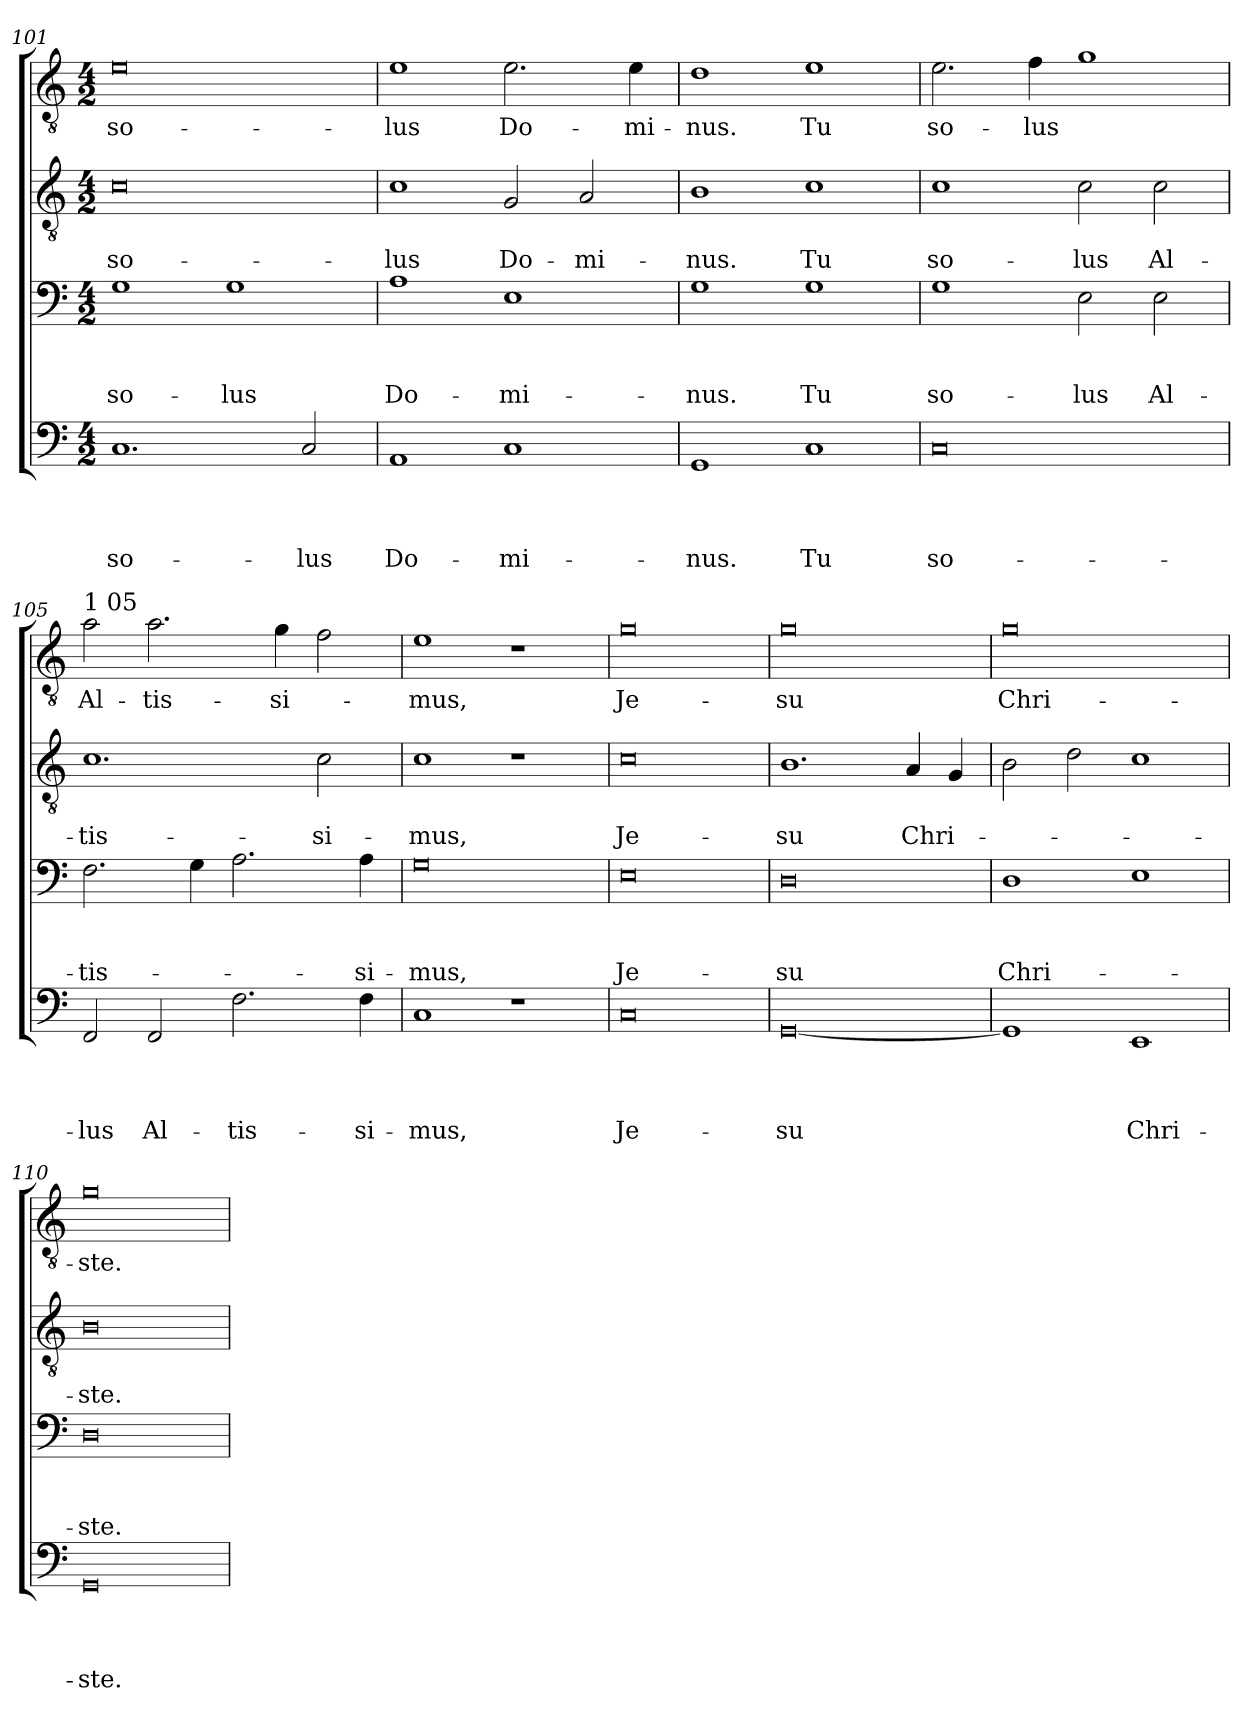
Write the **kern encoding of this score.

**kern	**text	**text	**text	**text	**kern	**text	**text	**text	**kern	**text	**text	**kern	**text
*part4	*part4	*part4	*part4	*part4	*part3	*part3	*part3	*part3	*part2	*part2	*part2	*part1	*part1
*staff4	*staff4	*staff4	*staff4	*staff4	*staff3	*staff3	*staff3	*staff3	*staff2	*staff2	*staff2	*staff1	*staff1
*clefF4	*	*	*	*	*clefF4	*	*	*	*clefGv2	*	*	*clefGv2	*
*k[]	*	*	*	*	*k[]	*	*	*	*k[]	*	*	*k[]	*
*C:	*	*	*	*	*C:	*	*	*	*C:	*	*	*C:	*
*M4/2	*	*	*	*	*M4/2	*	*	*	*M4/2	*	*	*M4/2	*
=101	=101	=101	=101	=101	=101	=101	=101	=101	=101	=101	=101	=101	=101
!	!	!	!	!LO:LY:b	!	!	!	!LO:LY:b	!	!	!LO:LY:b	!	!LO:LY:b
1.C	.	.	.	so-	1G	.	.	so-	0c	.	so-	0e	so-
!	!	!	!	!	!	!	!	!LO:LY:b	!	!	!	!	!
.	.	.	.	.	1G	.	.	-lus	.	.	.	.	.
!	!	!	!	!LO:LY:b	!	!	!	!	!	!	!	!	!
2C/	.	.	.	-lus	.	.	.	.	.	.	.	.	.
=102	=102	=102	=102	=102	=102	=102	=102	=102	=102	=102	=102	=102	=102
!	!	!	!	!LO:LY:b	!	!	!	!LO:LY:b	!	!	!LO:LY:b	!	!LO:LY:b
1AA	.	.	.	Do-	1A	.	.	Do-	1c	.	-lus	1e	-lus
!	!	!	!	!LO:LY:b	!	!	!	!LO:LY:b	!	!	!LO:LY:b	!	!LO:LY:b
1C	.	.	.	-mi-	1E	.	.	-mi-	2G/	.	Do-	2.e\	Do-
!	!	!	!	!	!	!	!	!	!	!	!LO:LY:b	!	!
.	.	.	.	.	.	.	.	.	2A/	.	-mi-	.	.
!	!	!	!	!	!	!	!	!	!	!	!	!	!LO:LY:b
.	.	.	.	.	.	.	.	.	.	.	.	4e\	-mi-
=103	=103	=103	=103	=103	=103	=103	=103	=103	=103	=103	=103	=103	=103
!	!	!	!	!LO:LY:b	!	!	!	!LO:LY:b	!	!	!LO:LY:b	!	!LO:LY:b
1GG	.	.	.	-nus.	1G	.	.	-nus.	1B	.	-nus.	1d	-nus.
!	!	!	!	!LO:LY:b	!	!	!	!LO:LY:b	!	!	!LO:LY:b	!	!LO:LY:b
1C	.	.	.	Tu	1G	.	.	Tu	1c	.	Tu	1e	Tu
=104	=104	=104	=104	=104	=104	=104	=104	=104	=104	=104	=104	=104	=104
!	!	!	!	!LO:LY:b	!	!	!	!LO:LY:b	!	!	!LO:LY:b	!	!LO:LY:b
0C	.	.	.	so-	1G	.	.	so-	1c	.	so-	2.e\	so-
!	!	!	!	!	!	!	!	!	!	!	!	!	!LO:LY:b
.	.	.	.	.	.	.	.	.	.	.	.	4f\	-lus
!	!	!	!	!	!	!	!	!LO:LY:b	!	!	!LO:LY:b	!	!
.	.	.	.	.	2E\	.	.	-lus	2c\	.	-lus	1g	.
!	!	!	!	!	!	!	!	!LO:LY:b	!	!	!LO:LY:b	!	!
.	.	.	.	.	2E\	.	.	Al-	2c\	.	Al-	.	.
!!LO:LB:g=z
=105	=105	=105	=105	=105	=105	=105	=105	=105	=105	=105	=105	=105	=105
!	!	!	!	!	!	!	!	!	!	!	!	!LO:TX:a:t=1 05	!
!	!	!	!	!LO:LY:b	!	!	!	!LO:LY:b	!	!	!LO:LY:b	!	!LO:LY:b
2FF/	.	.	.	-lus	2.F\	.	.	-tis-	1.c	.	-tis-	2a\	Al-
!	!	!	!	!LO:LY:b	!	!	!	!	!	!	!	!	!LO:LY:b
2FF/	.	.	.	Al-	.	.	.	.	.	.	.	2.a\	-tis-
.	.	.	.	.	4G\	.	.	.	.	.	.	.	.
!	!	!	!	!LO:LY:b	!	!	!	!	!	!	!	!	!
2.F\	.	.	.	-tis-	2.A\	.	.	.	.	.	.	.	.
!	!	!	!	!	!	!	!	!	!	!	!	!	!LO:LY:b
.	.	.	.	.	.	.	.	.	.	.	.	4g\	-si-
!	!	!	!	!	!	!	!	!	!	!	!LO:LY:b	!	!
.	.	.	.	.	.	.	.	.	2c\	.	-si-	2f\	.
!	!	!	!	!LO:LY:b	!	!	!	!LO:LY:b	!	!	!	!	!
4F\	.	.	.	-si-	4A\	.	.	-si-	.	.	.	.	.
=106	=106	=106	=106	=106	=106	=106	=106	=106	=106	=106	=106	=106	=106
!	!	!	!	!LO:LY:b	!	!	!	!LO:LY:b	!	!	!LO:LY:b	!	!LO:LY:b
1C	.	.	.	-mus,	0G	.	.	-mus,	1c	.	-mus,	1e	-mus,
1r	.	.	.	.	.	.	.	.	1r	.	.	1r	.
=107	=107	=107	=107	=107	=107	=107	=107	=107	=107	=107	=107	=107	=107
!	!	!	!	!LO:LY:b	!	!	!	!LO:LY:b	!	!	!LO:LY:b	!	!LO:LY:b
0C	.	.	.	Je-	0E	.	.	Je-	0c	.	Je-	0g	Je-
=108	=108	=108	=108	=108	=108	=108	=108	=108	=108	=108	=108	=108	=108
!	!	!	!	!LO:LY:b	!	!	!	!LO:LY:b	!	!	!LO:LY:b	!	!LO:LY:b
[<0GG	.	.	.	-su	0D	.	.	-su	1.B	.	-su	0g	-su
!	!	!	!	!	!	!	!	!	!	!	!LO:LY:b	!	!
.	.	.	.	.	.	.	.	.	4A/	.	Chri-	.	.
.	.	.	.	.	.	.	.	.	4G/	.	.	.	.
=109	=109	=109	=109	=109	=109	=109	=109	=109	=109	=109	=109	=109	=109
!	!	!	!	!	!	!	!	!LO:LY:b	!	!	!	!	!LO:LY:b
1GG]	.	.	.	.	1D	.	.	Chri-	2B\	.	.	0g	Chri-
.	.	.	.	.	.	.	.	.	2d\	.	.	.	.
!	!	!	!	!LO:LY:b	!	!	!	!	!	!	!	!	!
1EE	.	.	.	Chri-	1E	.	.	.	1c	.	.	.	.
=110	=110	=110	=110	=110	=110	=110	=110	=110	=110	=110	=110	=110	=110
!	!	!	!	!LO:LY:b	!	!	!	!LO:LY:b	!	!	!LO:LY:b	!	!LO:LY:b
0GG	.	.	.	-ste.	0D	.	.	-ste.	0B	.	-ste.	0g	-ste.
=	=	=	=	=	=	=	=	=	=	=	=	=	=
*-	*-	*-	*-	*-	*-	*-	*-	*-	*-	*-	*-	*-	*-
